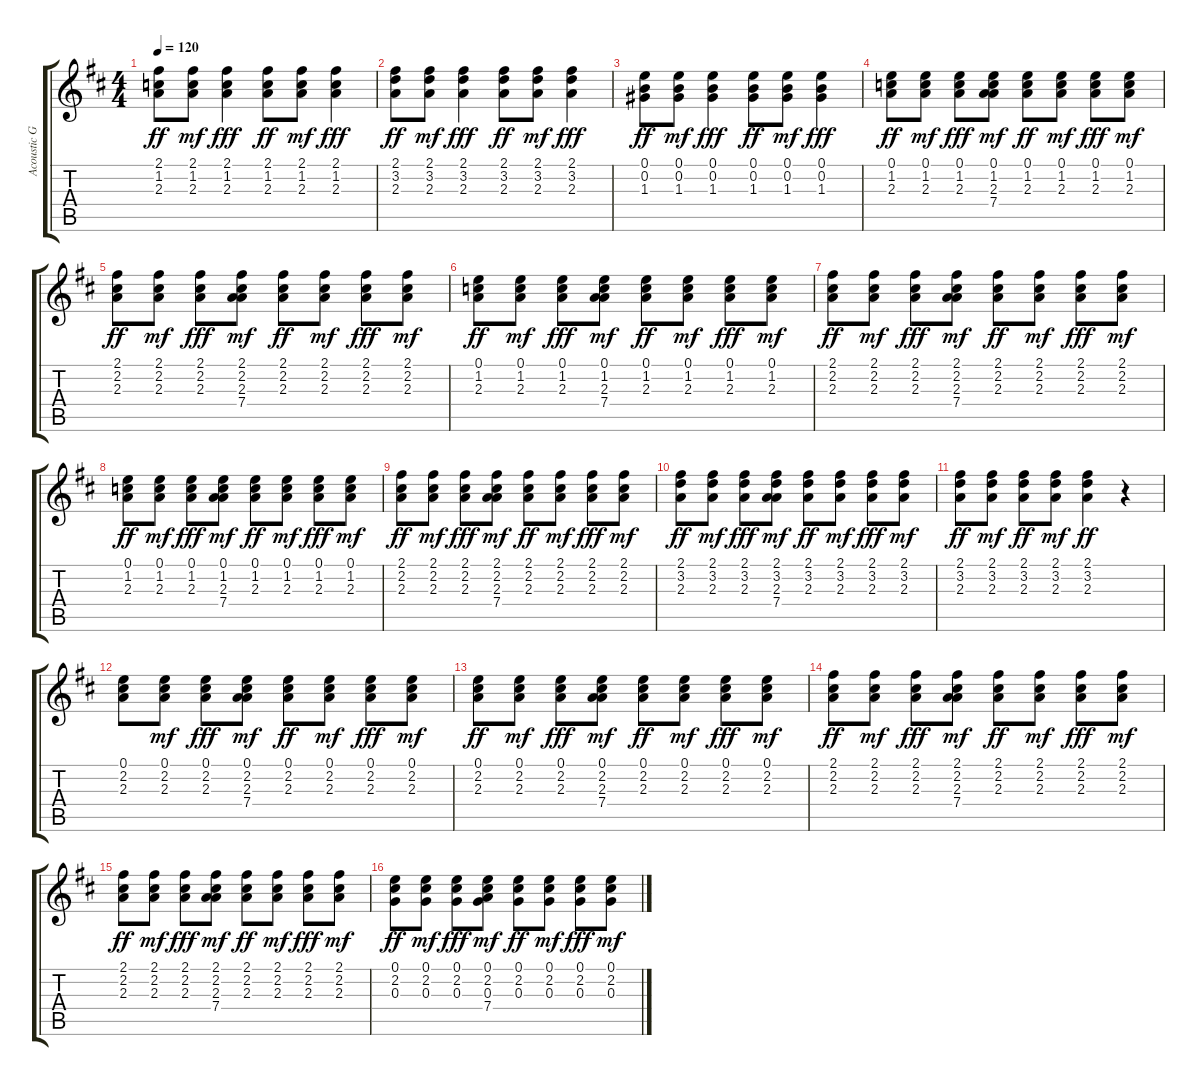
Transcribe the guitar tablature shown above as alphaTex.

\track ("Acoustic Guitar" "Acoustic G") {instrument acousticguitarsteel}
\staff {score tabs}
\tuning (E4 B3 G3 D3 A2 E2) {hide}
\ts (4 4)
\tempo 120
\clef g2
\ks d
(2.1 1.2 2.3).8{dy ff} (2.1 1.2 2.3).8{dy mf} (2.1 1.2 2.3).4{dy fff} (2.1 1.2 2.3).8{dy ff} (2.1 1.2 2.3).8{dy mf} (2.1 1.2 2.3).4{dy fff} |
(2.1 3.2 2.3).8{dy ff} (2.1 3.2 2.3).8{dy mf} (2.1 3.2 2.3).4{dy fff} (2.1 3.2 2.3).8{dy ff} (2.1 3.2 2.3).8{dy mf} (2.1 3.2 2.3).4{dy fff} |
(0.1 0.2 1.3).8{dy ff} (0.1 0.2 1.3).8{dy mf} (0.1 0.2 1.3).4{dy fff} (0.1 0.2 1.3).8{dy ff} (0.1 0.2 1.3).8{dy mf} (0.1 0.2 1.3).4{dy fff} |
(0.1 1.2 2.3).8{dy ff} (0.1 1.2 2.3).8{dy mf} (0.1 1.2 2.3).8{dy fff} (0.1 1.2 2.3 7.4).8{dy mf} (0.1 1.2 2.3).8{dy ff} (0.1 1.2 2.3).8{dy mf} (0.1 1.2 2.3).8{dy fff} (0.1 1.2 2.3).8{dy mf} |
(2.1 2.2 2.3).8{dy ff} (2.1 2.2 2.3).8{dy mf} (2.1 2.2 2.3).8{dy fff} (2.1 2.2 2.3 7.4).8{dy mf} (2.1 2.2 2.3).8{dy ff} (2.1 2.2 2.3).8{dy mf} (2.1 2.2 2.3).8{dy fff} (2.1 2.2 2.3).8{dy mf} |
(0.1 1.2 2.3).8{dy ff} (0.1 1.2 2.3).8{dy mf} (0.1 1.2 2.3).8{dy fff} (0.1 1.2 2.3 7.4).8{dy mf} (0.1 1.2 2.3).8{dy ff} (0.1 1.2 2.3).8{dy mf} (0.1 1.2 2.3).8{dy fff} (0.1 1.2 2.3).8{dy mf} |
(2.1 2.2 2.3).8{dy ff} (2.1 2.2 2.3).8{dy mf} (2.1 2.2 2.3).8{dy fff} (2.1 2.2 2.3 7.4).8{dy mf} (2.1 2.2 2.3).8{dy ff} (2.1 2.2 2.3).8{dy mf} (2.1 2.2 2.3).8{dy fff} (2.1 2.2 2.3).8{dy mf} |
(0.1 1.2 2.3).8{dy ff} (0.1 1.2 2.3).8{dy mf} (0.1 1.2 2.3).8{dy fff} (0.1 1.2 2.3 7.4).8{dy mf} (0.1 1.2 2.3).8{dy ff} (0.1 1.2 2.3).8{dy mf} (0.1 1.2 2.3).8{dy fff} (0.1 1.2 2.3).8{dy mf} |
(2.1 2.2 2.3).8{dy ff} (2.1 2.2 2.3).8{dy mf} (2.1 2.2 2.3).8{dy fff} (2.1 2.2 2.3 7.4).8{dy mf} (2.1 2.2 2.3).8{dy ff} (2.1 2.2 2.3).8{dy mf} (2.1 2.2 2.3).8{dy fff} (2.1 2.2 2.3).8{dy mf} |
(2.1 3.2 2.3).8{dy ff} (2.1 3.2 2.3).8{dy mf} (2.1 3.2 2.3).8{dy fff} (2.1 3.2 2.3 7.4).8{dy mf} (2.1 3.2 2.3).8{dy ff} (2.1 3.2 2.3).8{dy mf} (2.1 3.2 2.3).8{dy fff} (2.1 3.2 2.3).8{dy mf} |
(2.1 3.2 2.3).8{dy ff} (2.1 3.2 2.3).8{dy mf} (2.1 3.2 2.3).8{dy ff} (2.1 3.2 2.3).8{dy mf} (2.1 3.2 2.3).4{dy ff} r.4 |
(0.1 2.2 2.3).8 (0.1 2.2 2.3).8{dy mf} (0.1 2.2 2.3).8{dy fff} (0.1 2.2 2.3 7.4).8{dy mf} (0.1 2.2 2.3).8{dy ff} (0.1 2.2 2.3).8{dy mf} (0.1 2.2 2.3).8{dy fff} (0.1 2.2 2.3).8{dy mf} |
(0.1 2.2 2.3).8{dy ff} (0.1 2.2 2.3).8{dy mf} (0.1 2.2 2.3).8{dy fff} (0.1 2.2 2.3 7.4).8{dy mf} (0.1 2.2 2.3).8{dy ff} (0.1 2.2 2.3).8{dy mf} (0.1 2.2 2.3).8{dy fff} (0.1 2.2 2.3).8{dy mf} |
(2.1 2.2 2.3).8{dy ff} (2.1 2.2 2.3).8{dy mf} (2.1 2.2 2.3).8{dy fff} (2.1 2.2 2.3 7.4).8{dy mf} (2.1 2.2 2.3).8{dy ff} (2.1 2.2 2.3).8{dy mf} (2.1 2.2 2.3).8{dy fff} (2.1 2.2 2.3).8{dy mf} |
(2.1 2.2 2.3).8{dy ff} (2.1 2.2 2.3).8{dy mf} (2.1 2.2 2.3).8{dy fff} (2.1 2.2 2.3 7.4).8{dy mf} (2.1 2.2 2.3).8{dy ff} (2.1 2.2 2.3).8{dy mf} (2.1 2.2 2.3).8{dy fff} (2.1 2.2 2.3).8{dy mf} |
(0.1 2.2 0.3).8{dy ff} (0.1 2.2 0.3).8{dy mf} (0.1 2.2 0.3).8{dy fff} (0.1 2.2 0.3 7.4).8{dy mf} (0.1 2.2 0.3).8{dy ff} (0.1 2.2 0.3).8{dy mf} (0.1 2.2 0.3).8{dy fff} (0.1 2.2 0.3).8{dy mf}
